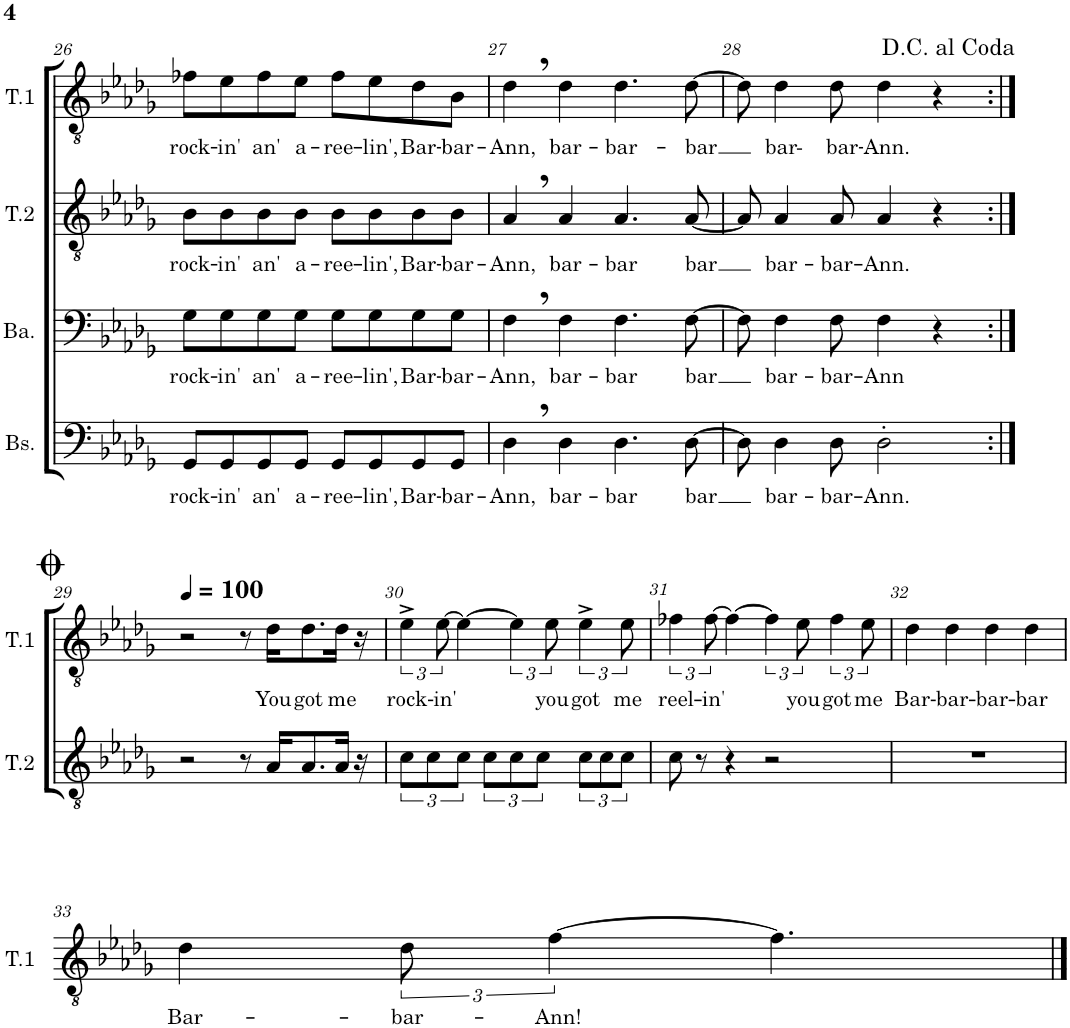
**kern	**text	**kern	**text	**kern	**text	**kern	**text
*part4	*part4	*part3	*part3	*part2	*part2	*part1	*part1
*staff4	*staff4	*staff3	*staff3	*staff2	*staff2	*staff1	*staff1
*I"Bas	*	*I"Bariton	*	*I"Tenor - 2	*	*I"Tenor - 1	*
*I'Bs.	*	*I'Ba.	*	*I'T.2	*	*I'T.1	*
!!LO:PB:g=z
*clefF4	*	*clefF4	*	*clefGv2	*	*clefGv2	*
*k[b-e-a-d-g-]	*	*k[b-e-a-d-g-]	*	*k[b-e-a-d-g-]	*	*k[b-e-a-d-g-]	*
*M2/2	*	*M2/2	*	*M2/2	*	*M2/2	*
*met(c|)	*	*met(c|)	*	*met(c|)	*	*met(c|)	*
=26	=26	=26	=26	=26	=26	=26	=26
!	!LO:LY:b	!	!LO:LY:b	!	!LO:LY:b	!	!LO:LY:b
8GG-/L	rock-	8G-\L	rock-	8B-\L	rock-	8f-X\L	rock-
!	!LO:LY:b	!	!LO:LY:b	!	!LO:LY:b	!	!LO:LY:b
8GG-/	-in'	8G-\	-in'	8B-\	-in'	8e-\	-in'
!	!LO:LY:b	!	!LO:LY:b	!	!LO:LY:b	!	!LO:LY:b
8GG-/	an'	8G-\	an'	8B-\	an'	8f-\	an'
!	!LO:LY:b	!	!LO:LY:b	!	!LO:LY:b	!	!LO:LY:b
8GG-/J	a-	8G-\J	a-	8B-\J	a-	8e-\J	a-
!	!LO:LY:b	!	!LO:LY:b	!	!LO:LY:b	!	!LO:LY:b
8GG-/L	-ree-	8G-\L	-ree-	8B-\L	-ree-	8f-\L	-ree-
!	!LO:LY:b	!	!LO:LY:b	!	!LO:LY:b	!	!LO:LY:b
8GG-/	-lin',	8G-\	-lin',	8B-\	-lin',	8e-\	-lin',
!	!LO:LY:b	!	!LO:LY:b	!	!LO:LY:b	!	!LO:LY:b
8GG-/	Bar-	8G-\	Bar-	8B-\	Bar-	8d-\	Bar-
!	!LO:LY:b	!	!LO:LY:b	!	!LO:LY:b	!	!LO:LY:b
8GG-/J	-bar-	8G-\J	-bar-	8B-\J	-bar-	8B-\J	-bar-
=27	=27	=27	=27	=27	=27	=27	=27
!	!LO:LY:b	!	!LO:LY:b	!	!LO:LY:b	!	!LO:LY:b
4D-,\	-Ann,	4F,\	-Ann,	4A-,/	-Ann,	4d-,\	-Ann,
!	!LO:LY:b	!	!LO:LY:b	!	!LO:LY:b	!	!LO:LY:b
4D-\	bar-	4F\	bar-	4A-/	bar-	4d-\	bar-
!	!LO:LY:b	!	!LO:LY:b	!	!LO:LY:b	!	!LO:LY:b
4.D-\	-bar	4.F\	-bar	4.A-/	-bar	4.d-\	-bar-
!	!LO:LY:b	!	!LO:LY:b	!	!LO:LY:b	!	!LO:LY:b
[8D-\	bar	[8F\	bar	[8A-/	bar	[8d-\	-bar
=28	=28	=28	=28	=28	=28	=28	=28
8D-\]	.	8F\]	.	8A-/]	.	8d-\]	.
!	!LO:LY:b	!	!LO:LY:b	!	!LO:LY:b	!	!LO:LY:b
4D-\	bar-	4F\	bar-	4A-/	bar-	4d-\	bar-
!	!LO:LY:b	!	!LO:LY:b	!	!LO:LY:b	!	!LO:LY:b
8D-\	-bar-	8F\	-bar-	8A-/	-bar-	8d-\	bar-
!	!LO:LY:b	!	!LO:LY:b	!	!LO:LY:b	!	!LO:LY:b
2D-'\	-Ann.	4F\	-Ann	4A-/	-Ann.	4d-\	-Ann.
.	.	4r	.	4r	.	4r	.
!!LO:LB:g=z
=29:|!	=29:|!	=29:|!	=29:|!	=29:|!	=29:|!	=29:|!	=29:|!
*	*	*	*	*	*	*MM100	*
1r	.	1r	.	2r	.	2r	.
.	.	.	.	8r	.	8r	.
!	!	!	!	!	!	!	!LO:LY:b
.	.	.	.	16A-/KL	.	16d-\KL	You
!	!	!	!	!	!	!	!LO:LY:b
.	.	.	.	8.A-/	.	8.d-\	got
!	!	!	!	!	!	!	!LO:LY:b
.	.	.	.	16A-/Jk	.	16d-\Jk	me
.	.	.	.	16r	.	16r	.
=30	=30	=30	=30	=30	=30	=30	=30
!	!	!	!	!	!	!	!LO:LY:b
1r	.	1r	.	8c\L	.	6e-^\	rock-
.	.	.	.	8c\	.	.	.
!	!	!	!	!	!	!	!LO:LY:b
.	.	.	.	.	.	[12e-\	-in'
.	.	.	.	8c\J	.	4e-\_	.
.	.	.	.	8c\L	.	.	.
.	.	.	.	8c\	.	6e-\]	.
.	.	.	.	8c\J	.	.	.
!	!	!	!	!	!	!	!LO:LY:b
.	.	.	.	.	.	12e-\	you
!	!	!	!	!	!	!	!LO:LY:b
.	.	.	.	12c\L	.	6e-^\	got
.	.	.	.	12c\	.	.	.
!	!	!	!	!	!	!	!LO:LY:b
.	.	.	.	12c\J	.	12e-\	me
=31	=31	=31	=31	=31	=31	=31	=31
!	!	!	!	!	!	!	!LO:LY:b
1r	.	1r	.	8c\	.	6f-X\	reel-
.	.	.	.	8r	.	.	.
!	!	!	!	!	!	!	!LO:LY:b
.	.	.	.	.	.	[12f-\	-in'
.	.	.	.	4r	.	4f-\_	.
.	.	.	.	2r	.	6f-\]	.
!	!	!	!	!	!	!	!LO:LY:b
.	.	.	.	.	.	12e-\	you
!	!	!	!	!	!	!	!LO:LY:b
.	.	.	.	.	.	6f-\	got
!	!	!	!	!	!	!	!LO:LY:b
.	.	.	.	.	.	12e-\	me
=32	=32	=32	=32	=32	=32	=32	=32
!	!	!	!	!	!	!	!LO:LY:b
1r	.	1r	.	1r	.	4d-\	Bar-
!	!	!	!	!	!	!	!LO:LY:b
.	.	.	.	.	.	4d-\	-bar-
!	!	!	!	!	!	!	!LO:LY:b
.	.	.	.	.	.	4d-\	-bar-
!	!	!	!	!	!	!	!LO:LY:b
.	.	.	.	.	.	4d-\	-bar
!!LO:LB:g=z
=33	=33	=33	=33	=33	=33	=33	=33
!	!	!	!	!	!	!	!LO:LY:b
1r	.	1r	.	1r	.	4d-\	Bar-
!	!	!	!	!	!	!	!LO:LY:b
.	.	.	.	.	.	8d-\	-bar-
!	!	!	!	!	!	!	!LO:LY:b
.	.	.	.	.	.	[4f\	-Ann!
.	.	.	.	.	.	4.f\]	.
==	==	==	==	==	==	==	==
*-	*-	*-	*-	*-	*-	*-	*-
